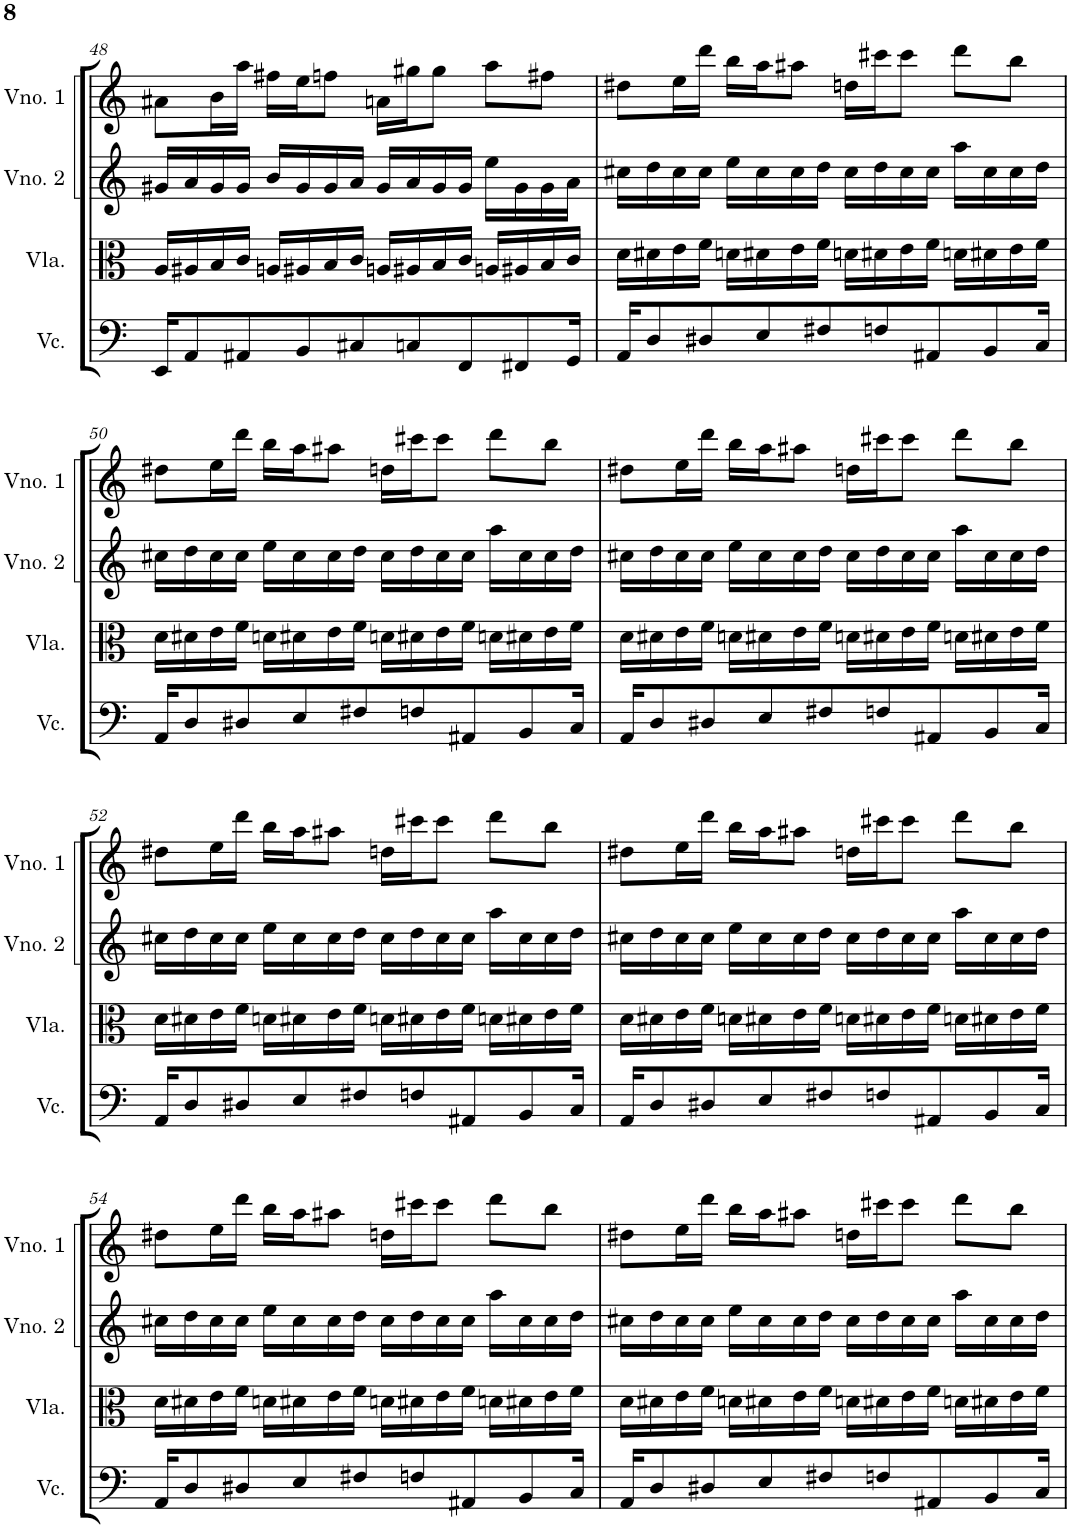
**kern	**kern	**kern	**kern
*part4	*part3	*part2	*part1
*staff4	*staff3	*staff2	*staff1
*I"Violoncelo	*I"Viola	*I"Violino 2	*I"Violino 1
*I'Vc.	*I'Vla.	*I'Vno. 2	*I'Vno. 1
!!LO:PB:g=z
*clefF4	*clefC3	*clefG2	*clefG2
*k[]	*k[]	*k[]	*k[]
*M4/4	*M4/4	*M4/4	*M4/4
=48	=48	=48	=48
16EE/KL	16A/LL	16g#X/LL	8a#X\L
8AA/	16A#X/	16a/	.
.	16B/	16g#/	16b\L
8AA#X/	16c/JJ	16g#/JJ	16aa\JJ
.	16An/LL	16b/LL	16ff#X\LL
8BB/	16A#X/	16g#/	16ee\J
.	16B/	16g#/	8ffn\J
8C#X/	16c/JJ	16a/JJ	.
.	16An/LL	16g#/LL	16an\LL
8Cn/	16A#X/	16a/	16gg#X\J
.	16B/	16g#/	8gg#\J
8FF/	16c/JJ	16g#/JJ	.
.	16An/LL	16ee\LL	8aa\L
8FF#X/	16A#X/	16g#\	.
.	16B/	16g#\	8ff#X\J
16GG/Jk	16c/JJ	16a\JJ	.
=49	=49	=49	=49
16AA/KL	16d\LL	16cc#X\LL	8dd#X\L
8D/	16d#X\	16dd\	.
.	16e\	16cc#\	16ee\L
8D#X/	16f\JJ	16cc#\JJ	16ddd\JJ
.	16dn\LL	16ee\LL	16bb\LL
8E/	16d#X\	16cc#\	16aa\J
.	16e\	16cc#\	8aa#X\J
8F#X/	16f\JJ	16dd\JJ	.
.	16dn\LL	16cc#\LL	16ddn\LL
8Fn/	16d#X\	16dd\	16ccc#X\J
.	16e\	16cc#\	8ccc#\J
8AA#X/	16f\JJ	16cc#\JJ	.
.	16dn\LL	16aa\LL	8ddd\L
8BB/	16d#X\	16cc#\	.
.	16e\	16cc#\	8bb\J
16C/Jk	16f\JJ	16dd\JJ	.
!!LO:LB:g=z
=50	=50	=50	=50
16AA/KL	16d\LL	16cc#X\LL	8dd#X\L
8D/	16d#X\	16dd\	.
.	16e\	16cc#\	16ee\L
8D#X/	16f\JJ	16cc#\JJ	16ddd\JJ
.	16dn\LL	16ee\LL	16bb\LL
8E/	16d#X\	16cc#\	16aa\J
.	16e\	16cc#\	8aa#X\J
8F#X/	16f\JJ	16dd\JJ	.
.	16dn\LL	16cc#\LL	16ddn\LL
8Fn/	16d#X\	16dd\	16ccc#X\J
.	16e\	16cc#\	8ccc#\J
8AA#X/	16f\JJ	16cc#\JJ	.
.	16dn\LL	16aa\LL	8ddd\L
8BB/	16d#X\	16cc#\	.
.	16e\	16cc#\	8bb\J
16C/Jk	16f\JJ	16dd\JJ	.
=51	=51	=51	=51
16AA/KL	16d\LL	16cc#X\LL	8dd#X\L
8D/	16d#X\	16dd\	.
.	16e\	16cc#\	16ee\L
8D#X/	16f\JJ	16cc#\JJ	16ddd\JJ
.	16dn\LL	16ee\LL	16bb\LL
8E/	16d#X\	16cc#\	16aa\J
.	16e\	16cc#\	8aa#X\J
8F#X/	16f\JJ	16dd\JJ	.
.	16dn\LL	16cc#\LL	16ddn\LL
8Fn/	16d#X\	16dd\	16ccc#X\J
.	16e\	16cc#\	8ccc#\J
8AA#X/	16f\JJ	16cc#\JJ	.
.	16dn\LL	16aa\LL	8ddd\L
8BB/	16d#X\	16cc#\	.
.	16e\	16cc#\	8bb\J
16C/Jk	16f\JJ	16dd\JJ	.
!!LO:LB:g=z
=52	=52	=52	=52
16AA/KL	16d\LL	16cc#X\LL	8dd#X\L
8D/	16d#X\	16dd\	.
.	16e\	16cc#\	16ee\L
8D#X/	16f\JJ	16cc#\JJ	16ddd\JJ
.	16dn\LL	16ee\LL	16bb\LL
8E/	16d#X\	16cc#\	16aa\J
.	16e\	16cc#\	8aa#X\J
8F#X/	16f\JJ	16dd\JJ	.
.	16dn\LL	16cc#\LL	16ddn\LL
8Fn/	16d#X\	16dd\	16ccc#X\J
.	16e\	16cc#\	8ccc#\J
8AA#X/	16f\JJ	16cc#\JJ	.
.	16dn\LL	16aa\LL	8ddd\L
8BB/	16d#X\	16cc#\	.
.	16e\	16cc#\	8bb\J
16C/Jk	16f\JJ	16dd\JJ	.
=53	=53	=53	=53
16AA/KL	16d\LL	16cc#X\LL	8dd#X\L
8D/	16d#X\	16dd\	.
.	16e\	16cc#\	16ee\L
8D#X/	16f\JJ	16cc#\JJ	16ddd\JJ
.	16dn\LL	16ee\LL	16bb\LL
8E/	16d#X\	16cc#\	16aa\J
.	16e\	16cc#\	8aa#X\J
8F#X/	16f\JJ	16dd\JJ	.
.	16dn\LL	16cc#\LL	16ddn\LL
8Fn/	16d#X\	16dd\	16ccc#X\J
.	16e\	16cc#\	8ccc#\J
8AA#X/	16f\JJ	16cc#\JJ	.
.	16dn\LL	16aa\LL	8ddd\L
8BB/	16d#X\	16cc#\	.
.	16e\	16cc#\	8bb\J
16C/Jk	16f\JJ	16dd\JJ	.
!!LO:LB:g=z
=54	=54	=54	=54
16AA/KL	16d\LL	16cc#X\LL	8dd#X\L
8D/	16d#X\	16dd\	.
.	16e\	16cc#\	16ee\L
8D#X/	16f\JJ	16cc#\JJ	16ddd\JJ
.	16dn\LL	16ee\LL	16bb\LL
8E/	16d#X\	16cc#\	16aa\J
.	16e\	16cc#\	8aa#X\J
8F#X/	16f\JJ	16dd\JJ	.
.	16dn\LL	16cc#\LL	16ddn\LL
8Fn/	16d#X\	16dd\	16ccc#X\J
.	16e\	16cc#\	8ccc#\J
8AA#X/	16f\JJ	16cc#\JJ	.
.	16dn\LL	16aa\LL	8ddd\L
8BB/	16d#X\	16cc#\	.
.	16e\	16cc#\	8bb\J
16C/Jk	16f\JJ	16dd\JJ	.
=55	=55	=55	=55
16AA/KL	16d\LL	16cc#X\LL	8dd#X\L
8D/	16d#X\	16dd\	.
.	16e\	16cc#\	16ee\L
8D#X/	16f\JJ	16cc#\JJ	16ddd\JJ
.	16dn\LL	16ee\LL	16bb\LL
8E/	16d#X\	16cc#\	16aa\J
.	16e\	16cc#\	8aa#X\J
8F#X/	16f\JJ	16dd\JJ	.
.	16dn\LL	16cc#\LL	16ddn\LL
8Fn/	16d#X\	16dd\	16ccc#X\J
.	16e\	16cc#\	8ccc#\J
8AA#X/	16f\JJ	16cc#\JJ	.
.	16dn\LL	16aa\LL	8ddd\L
8BB/	16d#X\	16cc#\	.
.	16e\	16cc#\	8bb\J
16C/Jk	16f\JJ	16dd\JJ	.
=	=	=	=
*-	*-	*-	*-
